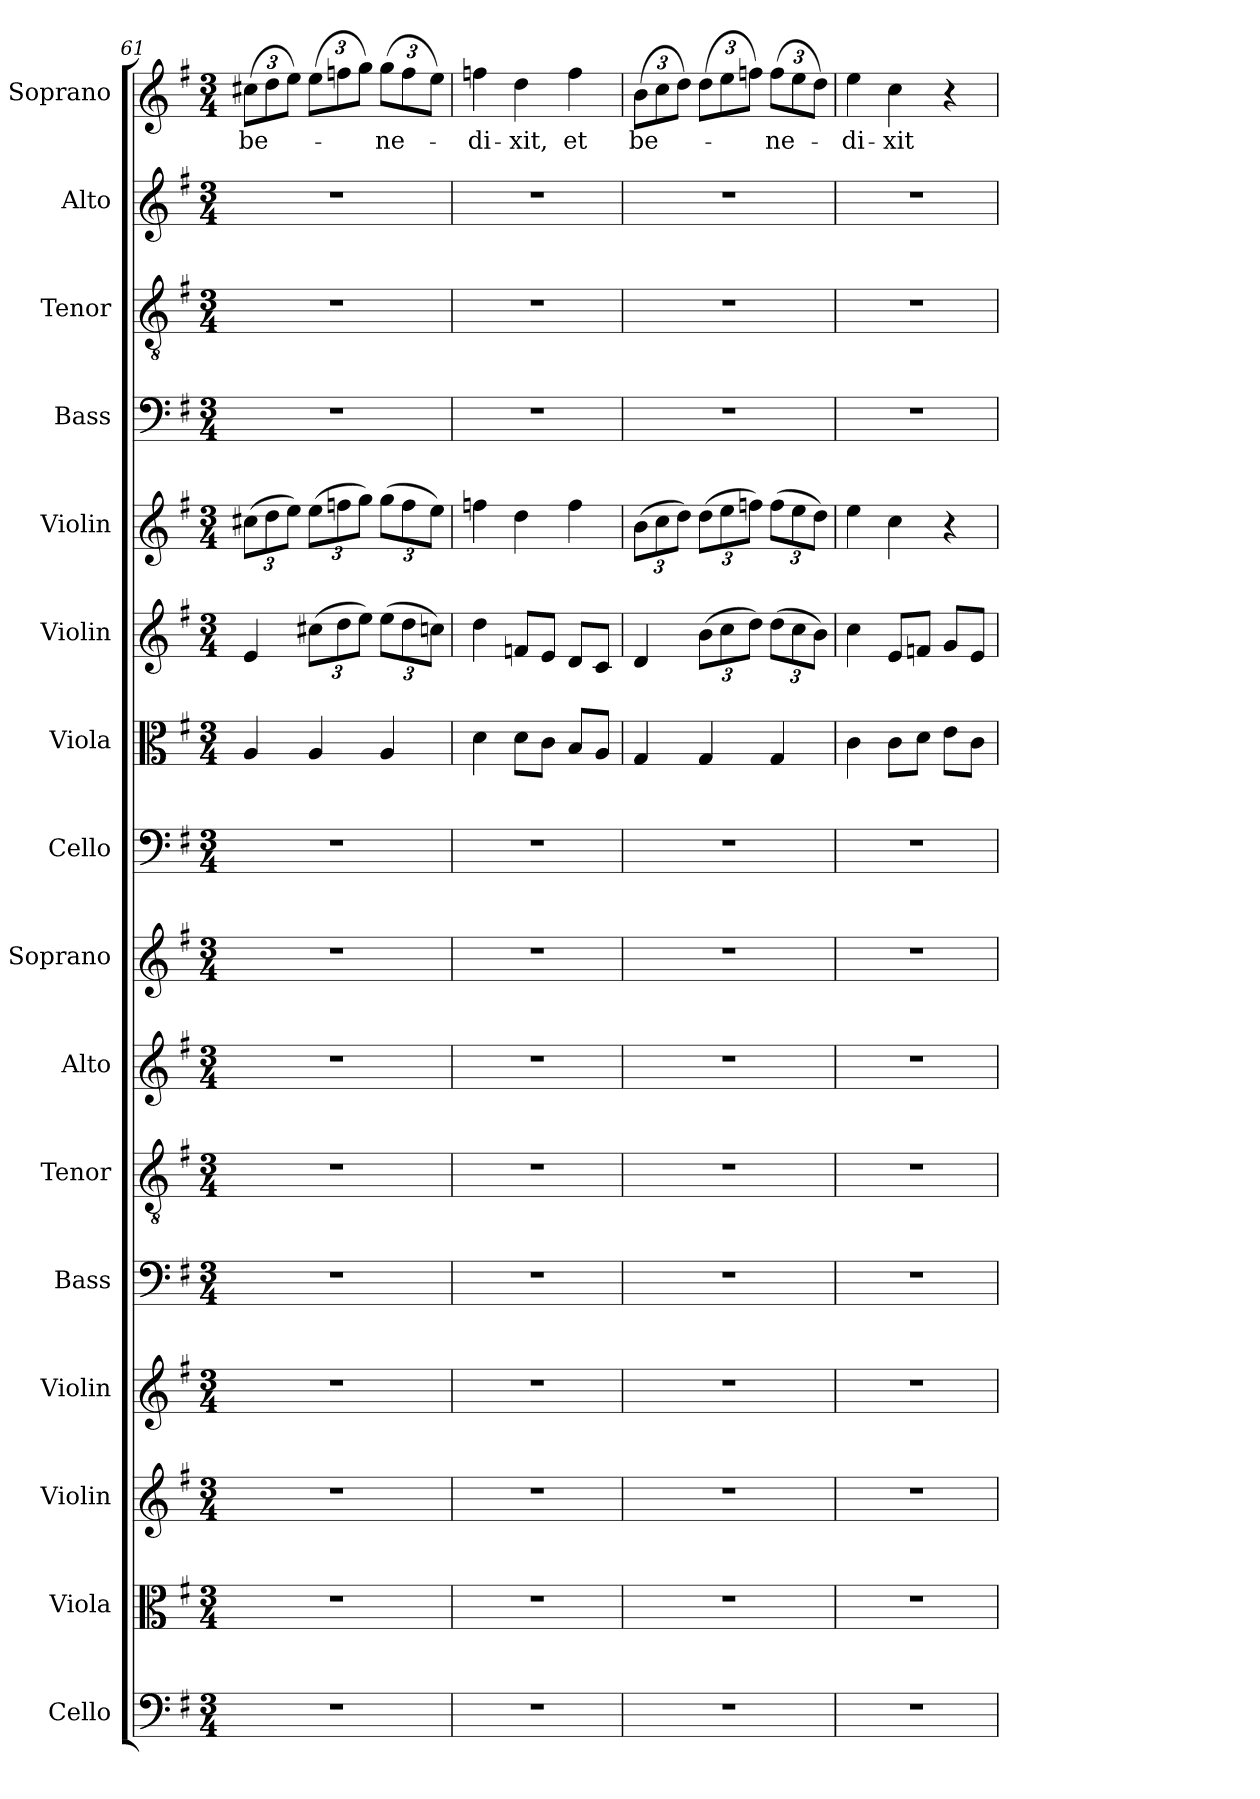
**kern	**kern	**kern	**kern	**kern	**kern	**kern	**kern	**kern	**kern	**kern	**kern	**kern	**kern	**kern	**kern	**text
*part16	*part15	*part14	*part13	*part12	*part11	*part10	*part9	*part8	*part7	*part6	*part5	*part4	*part3	*part2	*part1	*part1
*staff16	*staff15	*staff14	*staff13	*staff12	*staff11	*staff10	*staff9	*staff8	*staff7	*staff6	*staff5	*staff4	*staff3	*staff2	*staff1	*staff1
*I"Cello	*I"Viola	*I"Violin	*I"Violin	*I"Bass	*I"Tenor	*I"Alto	*I"Soprano	*I"Cello	*I"Viola	*I"Violin	*I"Violin	*I"Bass	*I"Tenor	*I"Alto	*I"Soprano	*
*	*I'Vla.	*I'Vln.	*I'Vln.	*I'B	*I'T	*I'A	*I'S	*	*I'Vla.	*I'Vln.	*I'Vln.	*I'B	*I'T	*I'A	*I'S	*
*clefF4	*clefC3	*clefG2	*clefG2	*clefF4	*clefGv2	*clefG2	*clefG2	*clefF4	*clefC3	*clefG2	*clefG2	*clefF4	*clefGv2	*clefG2	*clefG2	*
*k[f#]	*k[f#]	*k[f#]	*k[f#]	*k[f#]	*k[f#]	*k[f#]	*k[f#]	*k[f#]	*k[f#]	*k[f#]	*k[f#]	*k[f#]	*k[f#]	*k[f#]	*k[f#]	*
*e:	*e:	*e:	*e:	*e:	*e:	*e:	*e:	*e:	*e:	*e:	*e:	*e:	*e:	*e:	*e:	*
*M3/4	*M3/4	*M3/4	*M3/4	*M3/4	*M3/4	*M3/4	*M3/4	*M3/4	*M3/4	*M3/4	*M3/4	*M3/4	*M3/4	*M3/4	*M3/4	*
=61	=61	=61	=61	=61	=61	=61	=61	=61	=61	=61	=61	=61	=61	=61	=61	=61
!	!	!	!	!	!	!	!	!	!	!	!	!	!	!	!	!LO:LY:b
2.r	2.r	2.r	2.r	2.r	2.r	2.r	2.r	2.r	4A/	4e/	(>12cc#X\L	2.r	2.r	2.r	(>12cc#X\L	be-
.	.	.	.	.	.	.	.	.	.	.	12dd\	.	.	.	12dd\	.
.	.	.	.	.	.	.	.	.	.	.	12ee\J)	.	.	.	12ee\J)	.
.	.	.	.	.	.	.	.	.	4A/	(>12cc#X\L	(>12ee\L	.	.	.	(>12ee\L	.
.	.	.	.	.	.	.	.	.	.	12dd\	12ffn\	.	.	.	12ffn\	.
.	.	.	.	.	.	.	.	.	.	12ee\J)	12gg\J)	.	.	.	12gg\J)	.
!	!	!	!	!	!	!	!	!	!	!	!	!	!	!	!	!LO:LY:b
.	.	.	.	.	.	.	.	.	4A/	(>12ee\L	(>12gg\L	.	.	.	(>12gg\L	-ne-
.	.	.	.	.	.	.	.	.	.	12dd\	12ff\	.	.	.	12ff\	.
.	.	.	.	.	.	.	.	.	.	12ccn\J)	12ee\J)	.	.	.	12ee\J)	.
=62	=62	=62	=62	=62	=62	=62	=62	=62	=62	=62	=62	=62	=62	=62	=62	=62
!	!	!	!	!	!	!	!	!	!	!	!	!	!	!	!	!LO:LY:b
2.r	2.r	2.r	2.r	2.r	2.r	2.r	2.r	2.r	4d\	4dd\	4ffn\	2.r	2.r	2.r	4ffn\	-di-
!	!	!	!	!	!	!	!	!	!	!	!	!	!	!	!	!LO:LY:b
.	.	.	.	.	.	.	.	.	8d\L	8fn/L	4dd\	.	.	.	4dd\	-xit,
.	.	.	.	.	.	.	.	.	8c\J	8e/J	.	.	.	.	.	.
!	!	!	!	!	!	!	!	!	!	!	!	!	!	!	!	!LO:LY:b
.	.	.	.	.	.	.	.	.	8B/L	8d/L	4ff\	.	.	.	4ff\	et
.	.	.	.	.	.	.	.	.	8A/J	8c/J	.	.	.	.	.	.
!!LO:LB:g=z
=63	=63	=63	=63	=63	=63	=63	=63	=63	=63	=63	=63	=63	=63	=63	=63	=63
!	!	!	!	!	!	!	!	!	!	!	!	!	!	!	!	!LO:LY:b
2.r	2.r	2.r	2.r	2.r	2.r	2.r	2.r	2.r	4G/	4d/	(>12b\L	2.r	2.r	2.r	(>12b\L	be-
.	.	.	.	.	.	.	.	.	.	.	12cc\	.	.	.	12cc\	.
.	.	.	.	.	.	.	.	.	.	.	12dd\J)	.	.	.	12dd\J)	.
.	.	.	.	.	.	.	.	.	4G/	(>12b\L	(>12dd\L	.	.	.	(>12dd\L	.
.	.	.	.	.	.	.	.	.	.	12cc\	12ee\	.	.	.	12ee\	.
.	.	.	.	.	.	.	.	.	.	12dd\J)	12ffn\J)	.	.	.	12ffn\J)	.
!	!	!	!	!	!	!	!	!	!	!	!	!	!	!	!	!LO:LY:b
.	.	.	.	.	.	.	.	.	4G/	(>12dd\L	(>12ff\L	.	.	.	(>12ff\L	-ne-
.	.	.	.	.	.	.	.	.	.	12cc\	12ee\	.	.	.	12ee\	.
.	.	.	.	.	.	.	.	.	.	12b\J)	12dd\J)	.	.	.	12dd\J)	.
=64	=64	=64	=64	=64	=64	=64	=64	=64	=64	=64	=64	=64	=64	=64	=64	=64
!	!	!	!	!	!	!	!	!	!	!	!	!	!	!	!	!LO:LY:b
2.r	2.r	2.r	2.r	2.r	2.r	2.r	2.r	2.r	4c\	4cc\	4ee\	2.r	2.r	2.r	4ee\	-di-
!	!	!	!	!	!	!	!	!	!	!	!	!	!	!	!	!LO:LY:b
.	.	.	.	.	.	.	.	.	8c\L	8e/L	4cc\	.	.	.	4cc\	-xit
.	.	.	.	.	.	.	.	.	8d\J	8fn/J	.	.	.	.	.	.
.	.	.	.	.	.	.	.	.	8e\L	8g/L	4r	.	.	.	4r	.
.	.	.	.	.	.	.	.	.	8c\J	8e/J	.	.	.	.	.	.
=	=	=	=	=	=	=	=	=	=	=	=	=	=	=	=	=
*-	*-	*-	*-	*-	*-	*-	*-	*-	*-	*-	*-	*-	*-	*-	*-	*-
